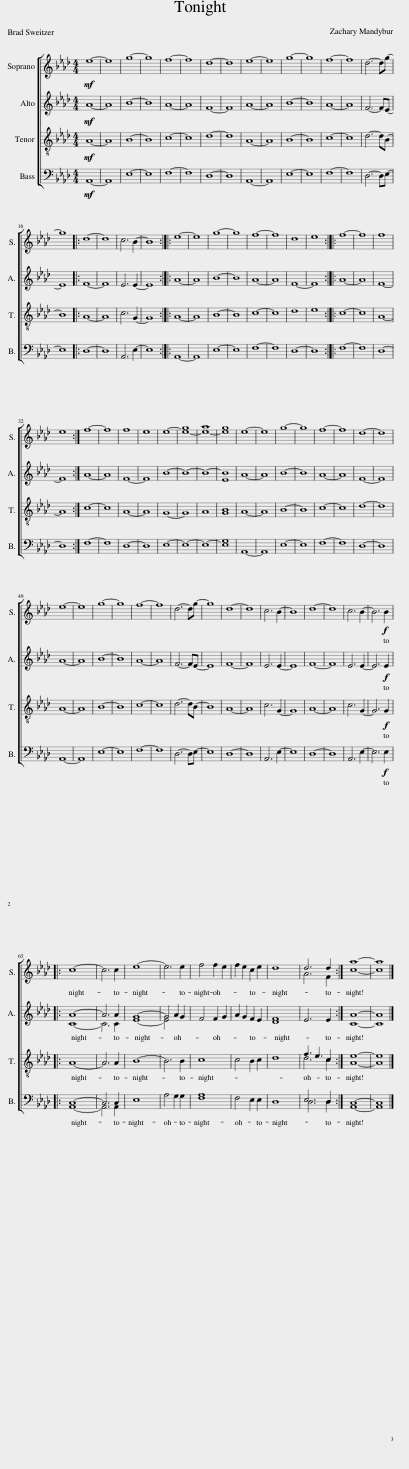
X:1
%%score [ ( 1 2 ) ( 3 4 ) ( 5 6 ) ( 7 8 ) ]
L:1/8
M:4/4
I:linebreak $
K:Ab
V:1 treble
V:2 treble
V:3 treble
V:4 treble
V:5 treble-8
V:6 treble-8
V:7 bass
V:8 bass
V:1
!mf! e8- | e8 | g8- | g8 | f8- | %5
 f8 | d8- | d8 | e8- | e8 | %10
 g8- | g8 | f8- | f8 | d6- dg- |$ %15
 g8 |: d8- | d8 | c6 B2- | B8 :: %20
 e8- | e8 | g8- | g8 | f8- | %25
 f8 | d8 | e8 :: f8- | f8 | %30
 f8 |$ e8 :| f8- | f8 | f8 | %35
 e8 | e8- | [e-g]8 | [e-a]8 | [eg]8 | %40
 e8- | e8 | g8- | g8 | f8- | %45
 f8 | d8- | d8 |$ e8- | e8 | %50
 g8- | g8 | f8- | f8 | d6- dg- | %55
 g8 | d8- | d8 | c6 B2- | B8 | %60
 d8- | d8 | c6 B2- | B6!f! B2 |:$ c8- | %65
 c6 c2 | e8- | e6 e2 | f4 f2 e2 | f2 e2 c2 e2 | %70
 d8 | d6 d2 :| [ca]8- | [ca]8 |] %74
V:2
 x8 | x8 | x8 | x8 | x8 | %5
 x8 | x8 | x8 | x8 | x8 | %10
 x8 | x8 | x8 | x8 | x8 |$ %15
 x8 |: x8 | x8 | x8 | x8 :: %20
 x8 | x8 | x8 | x8 | x8 | %25
 x8 | x8 | x8 :: x8 | x8 | %30
 x8 |$ x8 :| x8 | x8 | x8 | %35
 x8 | x8 | x8 | x8 | x8 | %40
 x8 | x8 | x8 | x8 | x8 | %45
 x8 | x8 | x8 |$ x8 | x8 | %50
 x8 | x8 | x8 | x8 | x8 | %55
 x8 | x8 | x8 | x8 | x8 | %60
 x8 | x8 | x8 | x8 |:$ x8 | %65
 x8 | x8 | x8 | x8 | x8 | %70
 x8 | A6 F2 :| x8 | x8 |] %74
V:3
!mf! A8- | A8 | B8- | B8 | A8- | %5
 A8 | F8- | F8 | A8- | A8 | %10
 B8- | B8 | A8- | A8 | F6- FE- |$ %15
 E8 |: F8- | F8 | E6 E2- | E8 :: %20
 A8- | A8 | B8- | B8 | A8- | %25
 A8 | F8- | F8 :: A8- | A8 | %30
 F8- |$ F8 :| A8- | A8 | F8- | %35
 F8 | B8- | B8- | B8- | [EB]8 | %40
 A8- | A8 | B8- | B8 | A8- | %45
 A8 | F8- | F8 |$ A8- | A8 | %50
 B8- | B8 | A8- | A8 | F6- FE- | %55
 E8 | F8- | F8 | E6 E2- | E8 | %60
 F8- | F8 | E6 E2- | E6!f! E2 |:$ A8- | %65
 A6 A2 | G8- | G4 A2 G2 | F4 F2 G2 | A2 G2 F2 E2 | %70
 [DF]8 | E6 E2 :| [CA]8- | [CA]8 |] %74
V:4
 x8 | x8 | x8 | x8 | x8 | %5
 x8 | x8 | x8 | x8 | x8 | %10
 x8 | x8 | x8 | x8 | x8 |$ %15
 x8 |: x8 | x8 | x8 | x8 :: %20
 x8 | x8 | x8 | x8 | x8 | %25
 x8 | x8 | x8 :: x8 | x8 | %30
 x8 |$ x8 :| x8 | x8 | x8 | %35
 x8 | x8 | x8 | x8 | x8 | %40
 x8 | x8 | x8 | x8 | x8 | %45
 x8 | x8 | x8 |$ x8 | x8 | %50
 x8 | x8 | x8 | x8 | x8 | %55
 x8 | x8 | x8 | x8 | x8 | %60
 x8 | x8 | x8 | x8 |:$ C8- | %65
 C6 C2 | E8- | E4 x4 | x8 | x8 | %70
 x8 | x8 :| x8 | x8 |] %74
V:5
!mf! A8- | A8 | B8- | B8 | c8- | %5
 c8 | d8- | d8 | A8- | A8 | %10
 B8- | B8 | c8- | c8 | d6- dB- |$ %15
 B8 |: A8- | A8 | c6 G2- | G8 :: %20
 A8- | A8 | B8- | B8 | c8- | %25
 c8 | d8 | e8 :: c8- | c8 | %30
 A8- |$ A8 :| c8- | c8 | A8- | %35
 A8 | G8- | G8 | A8 | [GB]8 | %40
 A8- | A8 | B8- | B8 | c8- | %45
 c8 | d8- | d8 |$ A8- | A8 | %50
 B8- | B8 | c8- | c8 | d6- dB- | %55
 B8 | A8- | A8 | c6 G2- | G8 | %60
 A8- | A8 | c6 G2- | G6!f! G2 |:$ A8- | %65
 A6 A2 | B8- | B6 B2 | c8 | c4 B2 c2 | %70
 d8 | f3 e3 c2 :| [Ae]8- | [Ae]8 |] %74
V:6
 x8 | x8 | x8 | x8 | x8 | %5
 x8 | x8 | x8 | x8 | x8 | %10
 x8 | x8 | x8 | x8 | x8 |$ %15
 x8 |: x8 | x8 | x8 | x8 :: %20
 x8 | x8 | x8 | x8 | x8 | %25
 x8 | x8 | x8 :: x8 | x8 | %30
 x8 |$ x8 :| x8 | x8 | x8 | %35
 x8 | x8 | x8 | x8 | x8 | %40
 x8 | x8 | x8 | x8 | x8 | %45
 x8 | x8 | x8 |$ x8 | x8 | %50
 x8 | x8 | x8 | x8 | x8 | %55
 x8 | x8 | x8 | x8 | x8 | %60
 x8 | x8 | x8 | x8 |:$ x8 | %65
 x8 | x8 | x8 | x8 | x8 | %70
 x8 | d6 c2 :| x8 | x8 |] %74
V:7
!mf! A,,8- | A,,8 | E,8- | E,8 | F,8- | %5
 F,8 | D,8- | D,8 | A,,8- | A,,8 | %10
 E,8- | E,8 | F,8- | F,8 | D,6- D,E,- |$ %15
 E,8 |: D,8- | D,8 | A,,6 E,2- | E,8 :: %20
 A,,8- | A,,8 | E,8- | E,8 | F,8- | %25
 F,8 | D,8- | D,8 :: F,8- | F,8 | %30
 D,8- |$ D,8 :| F,8- | F,8 | D,8- | %35
 D,8 | E,8- | E,8- | E,8- | [E,G,]8 | %40
 A,,8- | A,,8 | E,8- | E,8 | F,8- | %45
 F,8 | D,8- | D,8 |$ A,,8- | A,,8 | %50
 E,8- | E,8 | F,8- | F,8 | D,6- D,E,- | %55
 E,8 | D,8- | D,8 | A,,6 E,2- | E,8 | %60
 D,8- | D,8 | A,,6 E,2- | E,6!f! E,2 |:$ C,8- | %65
 C,6 C,2 | E,8 | A,4 G,2 G,2 | A,8 | F,4 E,2 E,2 | %70
 D,8 | E,6 D,2 :| C,8- | [A,,C,]8 |] %74
V:8
 x8 | x8 | x8 | x8 | x8 | %5
 x8 | x8 | x8 | x8 | x8 | %10
 x8 | x8 | x8 | x8 | x8 |$ %15
 x8 |: x8 | x8 | x8 | x8 :: %20
 x8 | x8 | x8 | x8 | x8 | %25
 x8 | x8 | x8 :: x8 | x8 | %30
 x8 |$ x8 :| x8 | x8 | x8 | %35
 x8 | x8 | x8 | x8 | x8 | %40
 x8 | x8 | x8 | x8 | x8 | %45
 x8 | x8 | x8 |$ x8 | x8 | %50
 x8 | x8 | x8 | x8 | x8 | %55
 x8 | x8 | x8 | x8 | x8 | %60
 x8 | x8 | x8 | x8 |:$ A,,8- | %65
 A,,6 A,,2 | x8 | x8 | F,8 | x8 | %70
 x8 | D,6 D,2 :| A,,8- | x8 |] %74
